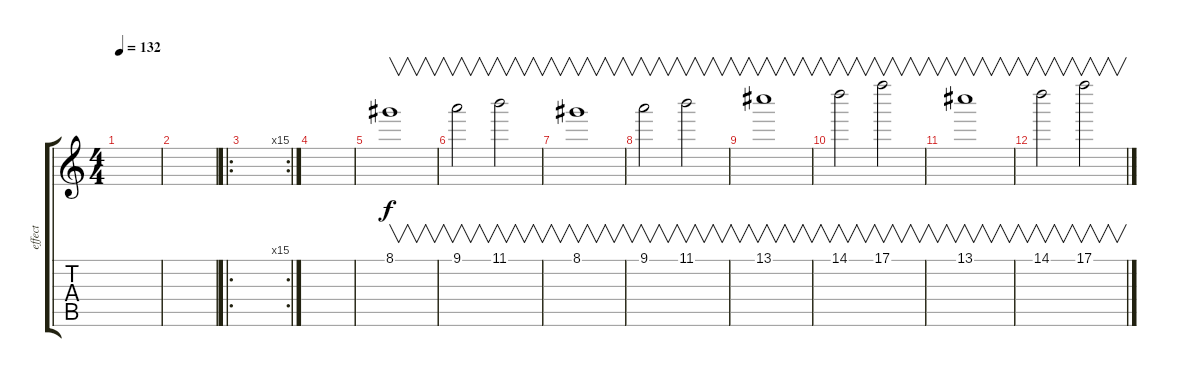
\track ("effect" "effect") {instrument violin}
\staff {score tabs}
\tuning (C6 G5 Eb5 Bb4 F4 C4) {hide}
\ts (4 4)
\tempo 132
\clef g2
\ks c
|
|
\ro
\rc 15
|
|
8.1.1{v} |
9.1.2{v} 11.1.2{v} |
8.1.1{v} |
9.1.2{v} 11.1.2{v} |
13.1.1{v} |
14.1.2{v} 17.1.2{v} |
13.1.1{v} |
14.1.2{v} 17.1.2{v}
